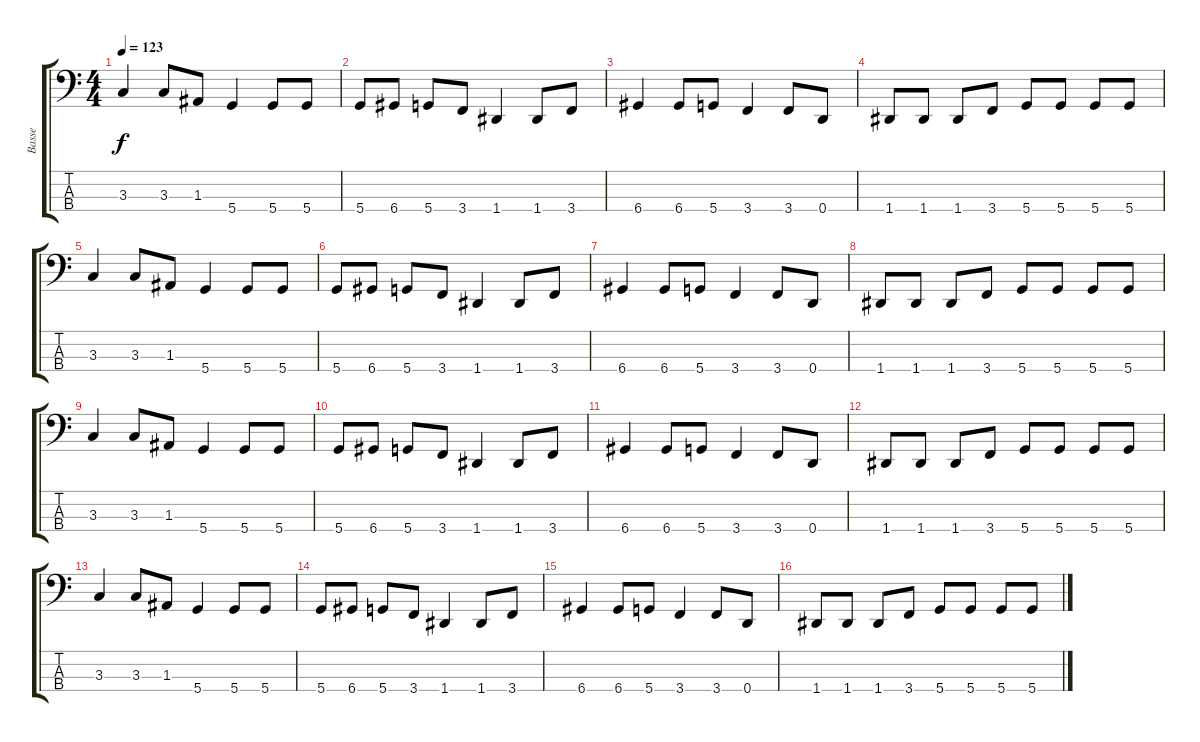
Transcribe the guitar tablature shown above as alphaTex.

\track ("Basse" "Basse") {instrument electricbassfinger}
\staff {score tabs}
\tuning (G2 D2 A1 D1) {hide}
\ts (4 4)
\tempo 123
\clef f4
\ks c
3.3.4{dy f} 3.3.8 1.3.8 5.4.4 5.4.8 5.4.8 |
5.4.8 6.4.8 5.4.8 3.4.8 1.4.4 1.4.8 3.4.8 |
6.4.4 6.4.8 5.4.8 3.4.4 3.4.8 0.4.8 |
1.4.8 1.4.8 1.4.8 3.4.8 5.4.8 5.4.8 5.4.8 5.4.8 |
3.3.4 3.3.8 1.3.8 5.4.4 5.4.8 5.4.8 |
5.4.8 6.4.8 5.4.8 3.4.8 1.4.4 1.4.8 3.4.8 |
6.4.4 6.4.8 5.4.8 3.4.4 3.4.8 0.4.8 |
1.4.8 1.4.8 1.4.8 3.4.8 5.4.8 5.4.8 5.4.8 5.4.8 |
3.3.4 3.3.8 1.3.8 5.4.4 5.4.8 5.4.8 |
5.4.8 6.4.8 5.4.8 3.4.8 1.4.4 1.4.8 3.4.8 |
6.4.4 6.4.8 5.4.8 3.4.4 3.4.8 0.4.8 |
1.4.8 1.4.8 1.4.8 3.4.8 5.4.8 5.4.8 5.4.8 5.4.8 |
3.3.4 3.3.8 1.3.8 5.4.4 5.4.8 5.4.8 |
5.4.8 6.4.8 5.4.8 3.4.8 1.4.4 1.4.8 3.4.8 |
6.4.4 6.4.8 5.4.8 3.4.4 3.4.8 0.4.8 |
1.4.8 1.4.8 1.4.8 3.4.8 5.4.8 5.4.8 5.4.8 5.4.8
